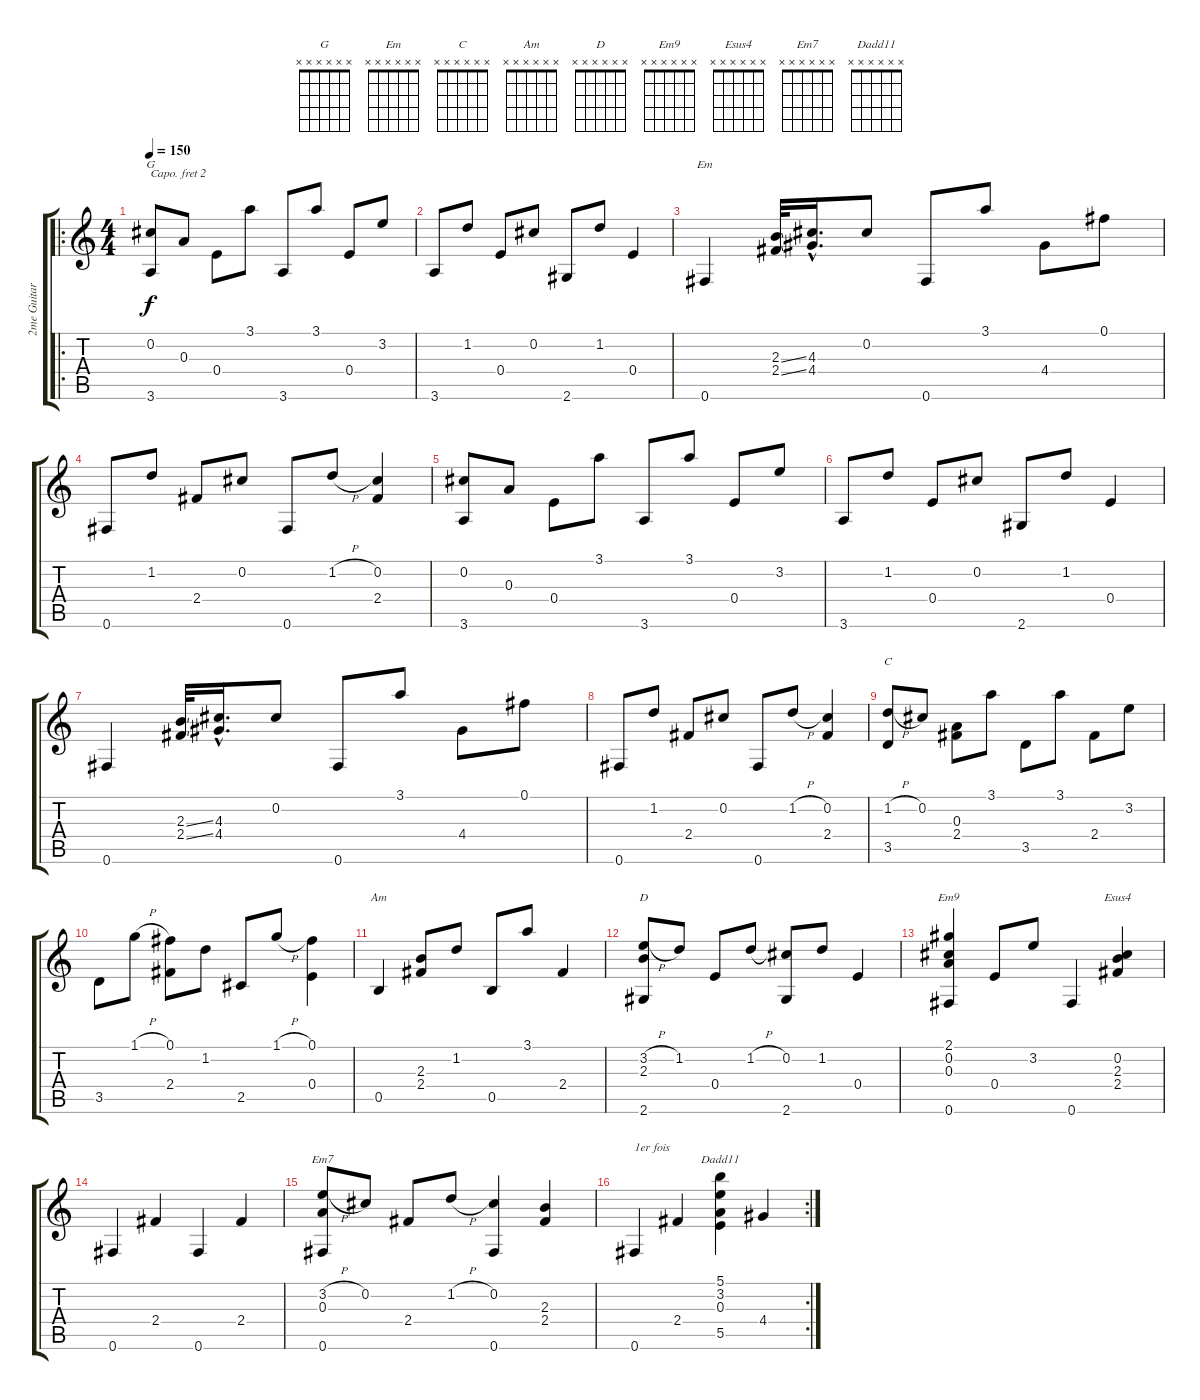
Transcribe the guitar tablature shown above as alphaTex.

\track ("2me Guitare" "2me Guitar") {instrument acousticguitarsteel}
\staff {score tabs}
\capo 2
\tuning (E4 B3 G3 D3 A2 E2) {hide}
\chord ("G" x x x x x x) {firstfret 0}
\chord ("Em" x x x x x x) {firstfret 0}
\chord ("C" x x x x x x) {firstfret 0}
\chord ("Am" x x x x x x) {firstfret 0}
\chord ("D" x x x x x x) {firstfret 0}
\chord ("Em9" x x x x x x) {firstfret 0}
\chord ("Esus4" x x x x x x) {firstfret 0}
\chord ("Em7" x x x x x x) {firstfret 0}
\chord ("Dadd11" x x x x x x) {firstfret 0}
\ro
\ts (4 4)
\tempo 150
\clef g2
\ks c
(0.2 3.6).8{ch "G" dy f instrument acousticguitarsteel} 0.3.8 0.4.8 3.1.8 3.6.8 3.1.8 0.4.8 3.2.8 |
3.6.8 1.2.8 0.4.8 0.2.8 2.6.8 1.2.8 0.4.4 |
0.6.4{ch "Em"} (2.3{ss} 2.4{ss}).32 (4.3{hac} 4.4{hac}).16{d} 0.2.8 0.6.8 3.1.8 4.4.8 0.1.8 |
0.6.8 1.2.8 2.4.8 0.2.8 0.6.8 1.2{h}.8 (0.2 2.4).4 |
(0.2 3.6).8 0.3.8 0.4.8 3.1.8 3.6.8 3.1.8 0.4.8 3.2.8 |
3.6.8 1.2.8 0.4.8 0.2.8 2.6.8 1.2.8 0.4.4 |
0.6.4 (2.3{ss} 2.4{ss}).32 (4.3{hac} 4.4{hac}).16{d} 0.2.8 0.6.8 3.1.8 4.4.8 0.1.8 |
0.6.8 1.2.8 2.4.8 0.2.8 0.6.8 1.2{h}.8 (0.2 2.4).4 |
(1.2{h} 3.5).8{ch "C"} 0.2.8 (0.3 2.4).8 3.1.8 3.5.8 3.1.8 2.4.8 3.2.8 |
3.5.8 1.1{h}.8 (0.1 2.4).8 1.2.8 2.5.8 1.1{h}.8 (0.1 0.4).4 |
0.5.4{ch "Am"} (2.3 2.4).8 1.2.8 0.5.8 3.1.8 2.4.4 |
(3.2{h} 2.3 2.6).8{ch "D"} 1.2.8 0.4.8 1.2{h}.8 (0.2 2.6).8 1.2.8 0.4.4 |
(2.1 0.2 0.3 0.6).4{ch "Em9"} 0.4.8 3.2.8 0.6.4 (0.2 2.3 2.4).4{ch "Esus4"} |
0.6.4 2.4.4 0.6.4 2.4.4 |
(3.2{h} 0.3 0.6).8{ch "Em7"} 0.2.8 2.4.8 1.2{h}.8 (0.2 0.6).4 (2.3 2.4).4 |
\rc 2
0.6.4{txt "1er fois"} 2.4.4 (5.1 3.2 0.3 5.5).4{ch "Dadd11"} 4.4.4
